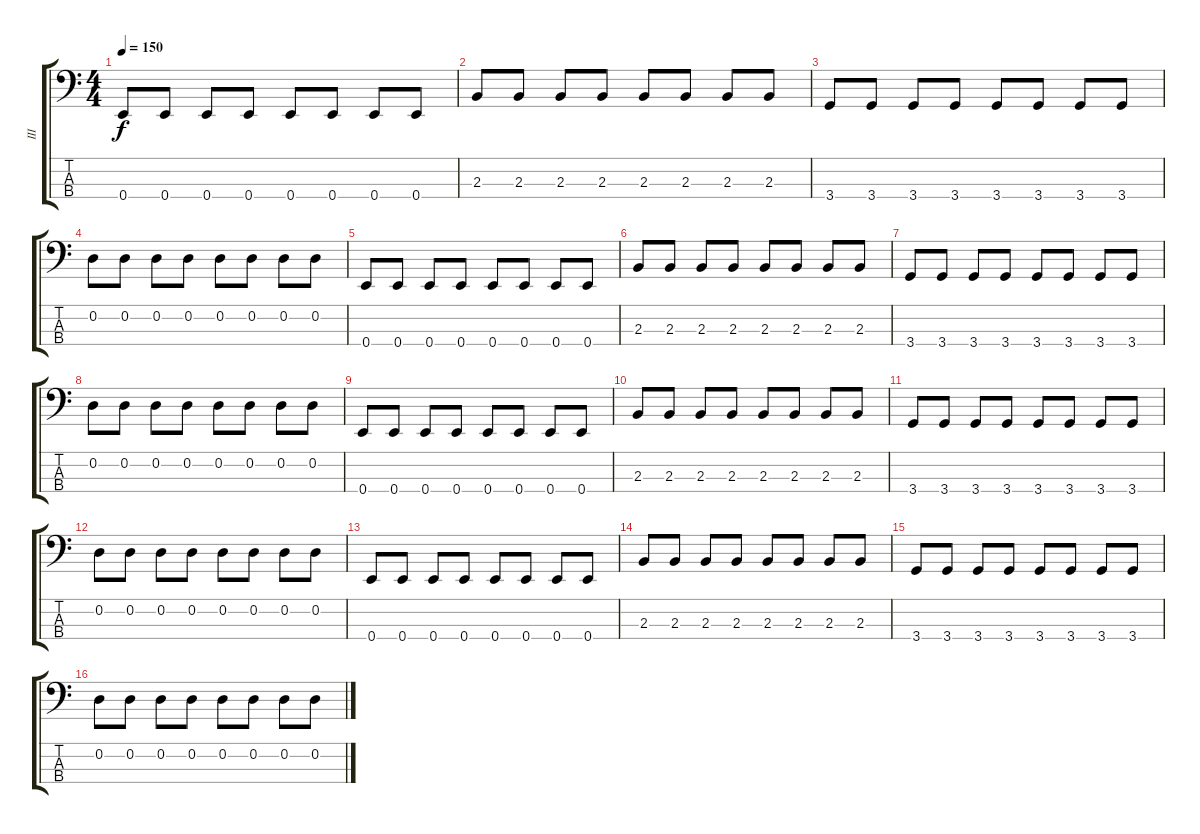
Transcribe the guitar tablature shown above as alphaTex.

\track ("III" "III") {instrument electricbassfinger}
\staff {score tabs}
\tuning (G2 D2 A1 E1) {hide}
\ts (4 4)
\tempo 150
\clef f4
\ks c
0.4.8{dy f} 0.4.8 0.4.8 0.4.8 0.4.8 0.4.8 0.4.8 0.4.8 |
2.3.8 2.3.8 2.3.8 2.3.8 2.3.8 2.3.8 2.3.8 2.3.8 |
3.4.8 3.4.8 3.4.8 3.4.8 3.4.8 3.4.8 3.4.8 3.4.8 |
0.2.8 0.2.8 0.2.8 0.2.8 0.2.8 0.2.8 0.2.8 0.2.8 |
0.4.8 0.4.8 0.4.8 0.4.8 0.4.8 0.4.8 0.4.8 0.4.8 |
2.3.8 2.3.8 2.3.8 2.3.8 2.3.8 2.3.8 2.3.8 2.3.8 |
3.4.8 3.4.8 3.4.8 3.4.8 3.4.8 3.4.8 3.4.8 3.4.8 |
0.2.8 0.2.8 0.2.8 0.2.8 0.2.8 0.2.8 0.2.8 0.2.8 |
0.4.8 0.4.8 0.4.8 0.4.8 0.4.8 0.4.8 0.4.8 0.4.8 |
2.3.8 2.3.8 2.3.8 2.3.8 2.3.8 2.3.8 2.3.8 2.3.8 |
3.4.8 3.4.8 3.4.8 3.4.8 3.4.8 3.4.8 3.4.8 3.4.8 |
0.2.8 0.2.8 0.2.8 0.2.8 0.2.8 0.2.8 0.2.8 0.2.8 |
0.4.8 0.4.8 0.4.8 0.4.8 0.4.8 0.4.8 0.4.8 0.4.8 |
2.3.8 2.3.8 2.3.8 2.3.8 2.3.8 2.3.8 2.3.8 2.3.8 |
3.4.8 3.4.8 3.4.8 3.4.8 3.4.8 3.4.8 3.4.8 3.4.8 |
0.2.8 0.2.8 0.2.8 0.2.8 0.2.8 0.2.8 0.2.8 0.2.8
